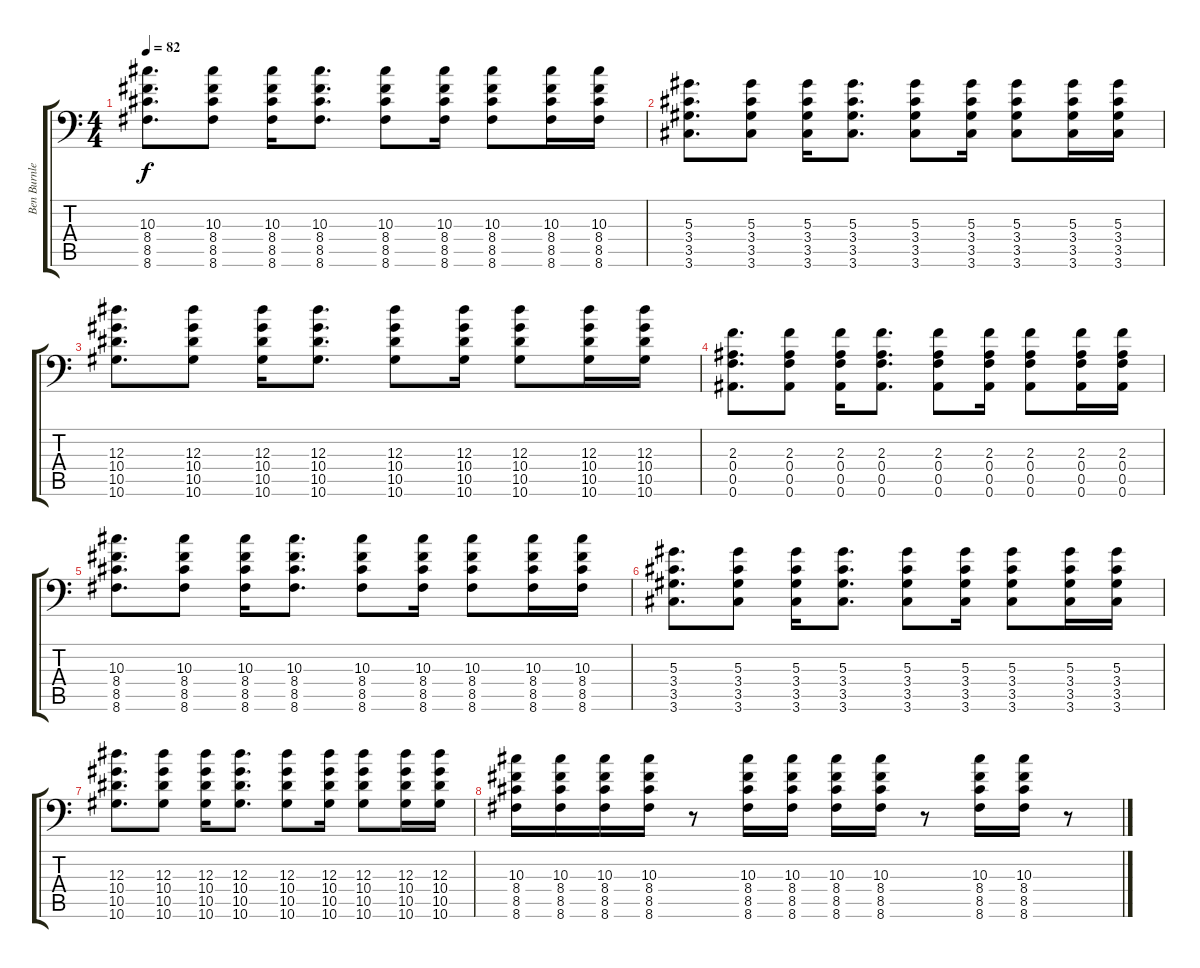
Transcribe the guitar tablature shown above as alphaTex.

\track ("Ben Burnley Gtr 2" "Ben Burnle") {instrument distortionguitar}
\staff {score tabs}
\tuning (C4 G3 Eb3 Bb2 F2 Bb1) {hide}
\ts (4 4)
\tempo 82
\clef f4
\ks c
(10.3 8.4 8.5 8.6).8{d dy f} (10.3 8.4 8.5 8.6).8 (10.3 8.4 8.5 8.6).16 (10.3 8.4 8.5 8.6).8{d} (10.3 8.4 8.5 8.6).8 (10.3 8.4 8.5 8.6).16 (10.3 8.4 8.5 8.6).8 (10.3 8.4 8.5 8.6).16 (10.3 8.4 8.5 8.6).16 |
(5.3 3.4 3.5 3.6).8{d} (5.3 3.4 3.5 3.6).8 (5.3 3.4 3.5 3.6).16 (5.3 3.4 3.5 3.6).8{d} (5.3 3.4 3.5 3.6).8 (5.3 3.4 3.5 3.6).16 (5.3 3.4 3.5 3.6).8 (5.3 3.4 3.5 3.6).16 (5.3 3.4 3.5 3.6).16 |
(12.3 10.4 10.5 10.6).8{d} (12.3 10.4 10.5 10.6).8 (12.3 10.4 10.5 10.6).16 (12.3 10.4 10.5 10.6).8{d} (12.3 10.4 10.5 10.6).8 (12.3 10.4 10.5 10.6).16 (12.3 10.4 10.5 10.6).8 (12.3 10.4 10.5 10.6).16 (12.3 10.4 10.5 10.6).16 |
(2.3 0.4 0.5 0.6).8{d} (2.3 0.4 0.5 0.6).8 (2.3 0.4 0.5 0.6).16 (2.3 0.4 0.5 0.6).8{d} (2.3 0.4 0.5 0.6).8 (2.3 0.4 0.5 0.6).16 (2.3 0.4 0.5 0.6).8 (2.3 0.4 0.5 0.6).16 (2.3 0.4 0.5 0.6).16 |
(10.3 8.4 8.5 8.6).8{d} (10.3 8.4 8.5 8.6).8 (10.3 8.4 8.5 8.6).16 (10.3 8.4 8.5 8.6).8{d} (10.3 8.4 8.5 8.6).8 (10.3 8.4 8.5 8.6).16 (10.3 8.4 8.5 8.6).8 (10.3 8.4 8.5 8.6).16 (10.3 8.4 8.5 8.6).16 |
(5.3 3.4 3.5 3.6).8{d} (5.3 3.4 3.5 3.6).8 (5.3 3.4 3.5 3.6).16 (5.3 3.4 3.5 3.6).8{d} (5.3 3.4 3.5 3.6).8 (5.3 3.4 3.5 3.6).16 (5.3 3.4 3.5 3.6).8 (5.3 3.4 3.5 3.6).16 (5.3 3.4 3.5 3.6).16 |
(12.3 10.4 10.5 10.6).8{d} (12.3 10.4 10.5 10.6).8 (12.3 10.4 10.5 10.6).16 (12.3 10.4 10.5 10.6).8{d} (12.3 10.4 10.5 10.6).8 (12.3 10.4 10.5 10.6).16 (12.3 10.4 10.5 10.6).8 (12.3 10.4 10.5 10.6).16 (12.3 10.4 10.5 10.6).16 |
(10.3 8.4 8.5 8.6).16 (10.3 8.4 8.5 8.6).16 (10.3 8.4 8.5 8.6).16 (10.3 8.4 8.5 8.6).16 r.8 (10.3 8.4 8.5 8.6).16 (10.3 8.4 8.5 8.6).16 (10.3 8.4 8.5 8.6).16 (10.3 8.4 8.5 8.6).16 r.8 (10.3 8.4 8.5 8.6).16 (10.3 8.4 8.5 8.6).16 r.8
